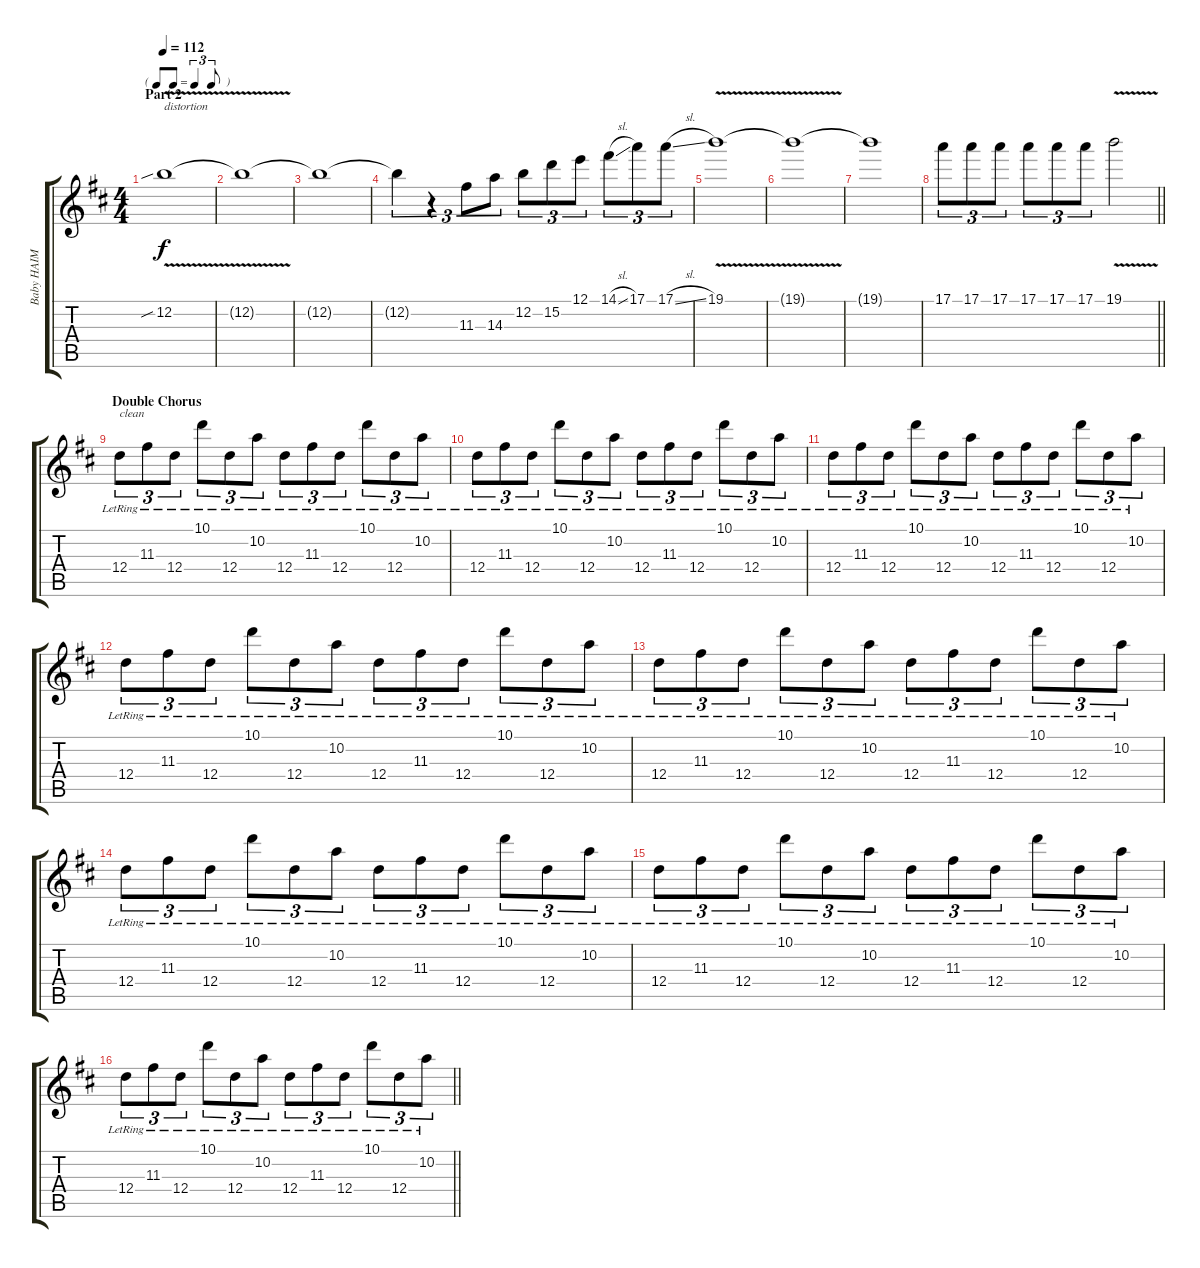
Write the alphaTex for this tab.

\track ("Baby HAIM" "Baby HAIM") {instrument electricguitarjazz}
\staff {score tabs}
\tuning (E4 B3 G3 D3 A2 E2) {hide}
\ts (4 4)
\tf triplet8th
\section ("" "Part 2")
\tempo 112
\clef g2
\ks d
12.2{v sib}.1{txt "distortion" dy f instrument distortionguitar} |
12.2{t}.1 |
12.2{t}.1 |
12.2{t}.4{tu (3 2)} r.4{tu (3 2)} 11.3.8{tu (3 2)} 14.3.8{tu (3 2)} 12.2.8{tu (3 2)} 15.2.8{tu (3 2)} 12.1.8{tu (3 2)} 14.1{sl}.8{tu (3 2)} 17.1.8{tu (3 2)} 17.1{sl}.8{tu (3 2)} |
19.1{v}.1 |
19.1{t}.1 |
19.1{t}.1 |
\barLineRight lightlight
17.1.8{tu (3 2)} 17.1.8{tu (3 2)} 17.1.8{tu (3 2)} 17.1.8{tu (3 2)} 17.1.8{tu (3 2)} 17.1.8{tu (3 2)} 19.1{v}.2 |
\section ("" "Double Chorus")
12.4{lr}.8{tu (3 2) txt "clean" instrument electricguitarjazz} 11.3{lr}.8{tu (3 2)} 12.4{lr}.8{tu (3 2)} 10.1{lr}.8{tu (3 2)} 12.4{lr}.8{tu (3 2)} 10.2{lr}.8{tu (3 2)} 12.4{lr}.8{tu (3 2)} 11.3{lr}.8{tu (3 2)} 12.4{lr}.8{tu (3 2)} 10.1{lr}.8{tu (3 2)} 12.4{lr}.8{tu (3 2)} 10.2{lr}.8{tu (3 2)} |
12.4{lr}.8{tu (3 2)} 11.3{lr}.8{tu (3 2)} 12.4{lr}.8{tu (3 2)} 10.1{lr}.8{tu (3 2)} 12.4{lr}.8{tu (3 2)} 10.2{lr}.8{tu (3 2)} 12.4{lr}.8{tu (3 2)} 11.3{lr}.8{tu (3 2)} 12.4{lr}.8{tu (3 2)} 10.1{lr}.8{tu (3 2)} 12.4{lr}.8{tu (3 2)} 10.2{lr}.8{tu (3 2)} |
12.4{lr}.8{tu (3 2)} 11.3{lr}.8{tu (3 2)} 12.4{lr}.8{tu (3 2)} 10.1{lr}.8{tu (3 2)} 12.4{lr}.8{tu (3 2)} 10.2{lr}.8{tu (3 2)} 12.4{lr}.8{tu (3 2)} 11.3{lr}.8{tu (3 2)} 12.4{lr}.8{tu (3 2)} 10.1{lr}.8{tu (3 2)} 12.4{lr}.8{tu (3 2)} 10.2{lr}.8{tu (3 2)} |
12.4{lr}.8{tu (3 2)} 11.3{lr}.8{tu (3 2)} 12.4{lr}.8{tu (3 2)} 10.1{lr}.8{tu (3 2)} 12.4{lr}.8{tu (3 2)} 10.2{lr}.8{tu (3 2)} 12.4{lr}.8{tu (3 2)} 11.3{lr}.8{tu (3 2)} 12.4{lr}.8{tu (3 2)} 10.1{lr}.8{tu (3 2)} 12.4{lr}.8{tu (3 2)} 10.2{lr}.8{tu (3 2)} |
12.4{lr}.8{tu (3 2)} 11.3{lr}.8{tu (3 2)} 12.4{lr}.8{tu (3 2)} 10.1{lr}.8{tu (3 2)} 12.4{lr}.8{tu (3 2)} 10.2{lr}.8{tu (3 2)} 12.4{lr}.8{tu (3 2)} 11.3{lr}.8{tu (3 2)} 12.4{lr}.8{tu (3 2)} 10.1{lr}.8{tu (3 2)} 12.4{lr}.8{tu (3 2)} 10.2{lr}.8{tu (3 2)} |
12.4{lr}.8{tu (3 2)} 11.3{lr}.8{tu (3 2)} 12.4{lr}.8{tu (3 2)} 10.1{lr}.8{tu (3 2)} 12.4{lr}.8{tu (3 2)} 10.2{lr}.8{tu (3 2)} 12.4{lr}.8{tu (3 2)} 11.3{lr}.8{tu (3 2)} 12.4{lr}.8{tu (3 2)} 10.1{lr}.8{tu (3 2)} 12.4{lr}.8{tu (3 2)} 10.2{lr}.8{tu (3 2)} |
12.4{lr}.8{tu (3 2)} 11.3{lr}.8{tu (3 2)} 12.4{lr}.8{tu (3 2)} 10.1{lr}.8{tu (3 2)} 12.4{lr}.8{tu (3 2)} 10.2{lr}.8{tu (3 2)} 12.4{lr}.8{tu (3 2)} 11.3{lr}.8{tu (3 2)} 12.4{lr}.8{tu (3 2)} 10.1{lr}.8{tu (3 2)} 12.4{lr}.8{tu (3 2)} 10.2{lr}.8{tu (3 2)} |
\barLineRight lightlight
12.4{lr}.8{tu (3 2)} 11.3{lr}.8{tu (3 2)} 12.4{lr}.8{tu (3 2)} 10.1{lr}.8{tu (3 2)} 12.4{lr}.8{tu (3 2)} 10.2{lr}.8{tu (3 2)} 12.4{lr}.8{tu (3 2)} 11.3{lr}.8{tu (3 2)} 12.4{lr}.8{tu (3 2)} 10.1{lr}.8{tu (3 2)} 12.4{lr}.8{tu (3 2)} 10.2{lr}.8{tu (3 2)}
